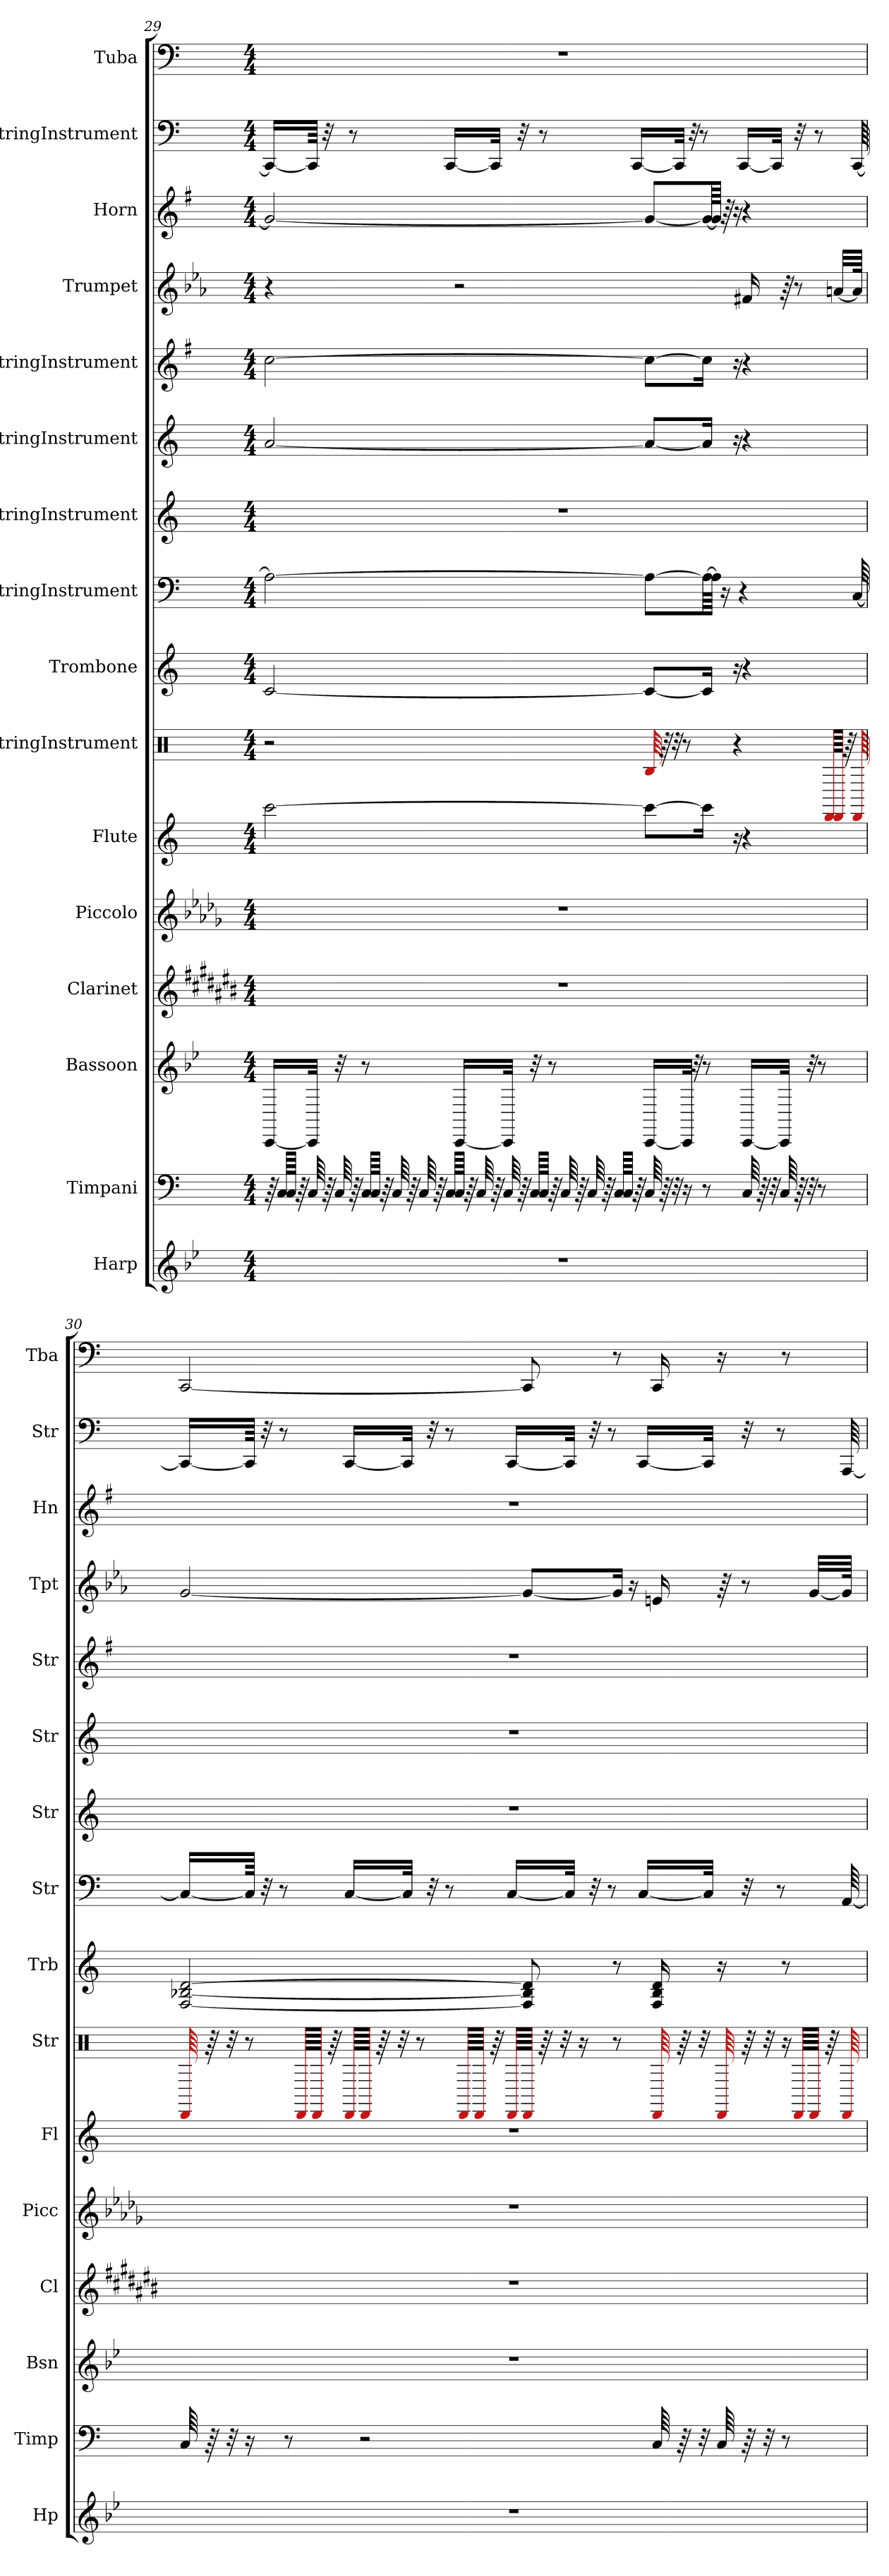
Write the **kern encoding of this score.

**kern	**kern	**kern	**kern	**kern	**kern	**kern	**kern	**kern	**kern	**kern	**kern	**kern	**kern	**kern	**kern
*part16	*part15	*part14	*part13	*part12	*part11	*part10	*part9	*part8	*part7	*part6	*part5	*part4	*part3	*part2	*part1
*staff16	*staff15	*staff14	*staff13	*staff12	*staff11	*staff10	*staff9	*staff8	*staff7	*staff6	*staff5	*staff4	*staff3	*staff2	*staff1
*I"Harp	*I"Timpani	*I"Bassoon	*I"Clarinet	*I"Piccolo	*I"Flute	*I"StringInstrument	*I"Trombone	*I"StringInstrument	*I"StringInstrument	*I"StringInstrument	*I"StringInstrument	*I"Trumpet	*I"Horn	*I"StringInstrument	*I"Tuba
*I'Hp	*I'Timp	*I'Bsn	*I'Cl	*I'Picc	*I'Fl	*I'Str	*I'Trb	*I'Str	*I'Str	*I'Str	*I'Str	*I'Tpt	*I'Hn	*I'Str	*I'Tba
!!LO:PB:g=z
*clefG2	*clefF4	*clefG2	*clefG2	*clefG2	*clefG2	*clefX	*clefG2	*clefF4	*clefG2	*clefG2	*clefG2	*clefG2	*clefG2	*clefF4	*clefF4
*	*	*	*ITrd1c2	*ITrd-7c-12	*	*	*	*	*	*	*	*ITrd1c2	*ITrd4c7	*	*
*k[b-e-]	*k[]	*k[b-e-]	*k[f#c#g#d#a#]	*k[b-e-a-d-g-]	*k[]	*k[]	*k[]	*k[]	*k[]	*k[]	*k[f#]	*k[b-e-a-d-g-]	*k[]	*k[]	*k[]
*M4/4	*M4/4	*M4/4	*M4/4	*M4/4	*M4/4	*M4/4	*M4/4	*M4/4	*M4/4	*M4/4	*M4/4	*M4/4	*M4/4	*M4/4	*M4/4
=29	=29	=29	=29	=29	=29	=29	=29	=29	=29	=29	=29	=29	=29	=29	=29
1r	64r	[16CC/LL	1r	1r	[2ccc\	2r	[2c/	2A\_	1r	[2a/	[2cc\	4r	2c/_	16CC/LL_	1r
.	64C/LLLL	.	.	.	.	.	.	.	.	.	.	.	.	.	.
.	64C/JJJJ	.	.	.	.	.	.	.	.	.	.	.	.	.	.
.	64r	.	.	.	.	.	.	.	.	.	.	.	.	.	.
.	64C/	32CC/JJk]	.	.	.	.	.	.	.	.	.	.	.	64CC/JJkk]	.
.	64r	.	.	.	.	.	.	.	.	.	.	.	.	32r	.
.	64C/	32r	.	.	.	.	.	.	.	.	.	.	.	.	.
.	64r	.	.	.	.	.	.	.	.	.	.	.	.	8r	.
.	64C/LLLL	8r	.	.	.	.	.	.	.	.	.	.	.	.	.
.	64C/JJJJ	.	.	.	.	.	.	.	.	.	.	.	.	.	.
.	64r	.	.	.	.	.	.	.	.	.	.	.	.	.	.
.	64C/	.	.	.	.	.	.	.	.	.	.	.	.	.	.
.	64r	.	.	.	.	.	.	.	.	.	.	.	.	.	.
.	64C/	.	.	.	.	.	.	.	.	.	.	.	.	.	.
.	64r	.	.	.	.	.	.	.	.	.	.	.	.	.	.
.	64C/LLLL	.	.	.	.	.	.	.	.	.	.	.	.	[16CC/LL	.
.	64C/JJJJ	[16CC/LL	.	.	.	.	.	.	.	.	.	2r	.	.	.
.	64r	.	.	.	.	.	.	.	.	.	.	.	.	.	.
.	64C/	.	.	.	.	.	.	.	.	.	.	.	.	.	.
.	64r	.	.	.	.	.	.	.	.	.	.	.	.	32CC/JJk]	.
.	64C/	32CC/JJk]	.	.	.	.	.	.	.	.	.	.	.	.	.
.	64r	.	.	.	.	.	.	.	.	.	.	.	.	32r	.
.	64C/LLLL	32r	.	.	.	.	.	.	.	.	.	.	.	.	.
.	64C/JJJJ	.	.	.	.	.	.	.	.	.	.	.	.	8r	.
.	64r	8r	.	.	.	.	.	.	.	.	.	.	.	.	.
.	64C/	.	.	.	.	.	.	.	.	.	.	.	.	.	.
.	64r	.	.	.	.	.	.	.	.	.	.	.	.	.	.
.	64C/	.	.	.	.	.	.	.	.	.	.	.	.	.	.
.	64r	.	.	.	.	.	.	.	.	.	.	.	.	.	.
.	64C/LLLL	.	.	.	.	.	.	.	.	.	.	.	.	.	.
.	64C/JJJJ	.	.	.	.	.	.	.	.	.	.	.	.	.	.
.	64r	.	.	.	.	.	.	.	.	.	.	.	.	[16CC/LL	.
.	64C/	[16CC/LL	.	.	8ccc\L_	64B/	8c/L_	8A\L_	.	8a/L_	8cc\L_	.	8c/L_	.	.
.	64r	.	.	.	.	64r	.	.	.	.	.	.	.	.	.
.	32r	.	.	.	.	32r	.	.	.	.	.	.	.	.	.
.	.	.	.	.	.	.	.	.	.	.	.	.	.	32CC/JJk]	.
.	16r	32CC/JJk]	.	.	.	8r	.	.	.	.	.	.	.	.	.
.	.	.	.	.	.	.	.	.	.	.	.	.	.	32r	.
.	.	32r	.	.	.	.	.	.	.	.	.	.	.	.	.
.	.	.	.	.	.	.	.	.	.	.	.	.	.	8r	.
.	8r	8r	.	.	16ccc\Jk]	.	16c/Jk]	32A\LL_	.	16a/Jk]	16cc\Jk]	.	32c/LL_	.	.
.	.	.	.	.	.	.	.	64A\JJJk]	.	.	.	.	64c/JJJk]	.	.
.	.	.	.	.	.	.	.	16r	.	.	.	.	64r	.	.
.	.	.	.	.	16r	4r	16r	.	.	16r	16r	.	16r	.	.
.	.	.	.	.	.	.	.	4r	.	.	.	.	.	[16CC/LL	.
.	64C/	[16CC/LL	.	.	4r	.	4r	.	.	4r	4r	16en/	4r	.	.
.	64r	.	.	.	.	.	.	.	.	.	.	.	.	.	.
.	32r	.	.	.	.	.	.	.	.	.	.	.	.	.	.
.	.	.	.	.	.	.	.	.	.	.	.	.	.	32CC/JJk]	.
.	64C/	32CC/JJk]	.	.	.	.	.	.	.	.	.	64r	.	.	.
.	64r	.	.	.	.	.	.	.	.	.	.	8r	.	32r	.
.	32r	32r	.	.	.	.	.	.	.	.	.	.	.	.	.
.	.	.	.	.	.	.	.	.	.	.	.	.	.	8r	.
.	8r	8r	.	.	.	.	.	.	.	.	.	.	.	.	.
.	.	.	.	.	.	64DD/LLLL	.	.	.	.	.	.	.	.	.
.	.	.	.	.	.	64DD/JJJJ	.	.	.	.	.	[32gn/LLL	.	.	.
.	.	.	.	.	.	64r	.	.	.	.	.	.	.	.	.
.	.	.	.	.	.	64DD/	.	[64C/	.	.	.	64g/JJJk]	.	[64CC/	.
!!LO:PB:g=z
=30	=30	=30	=30	=30	=30	=30	=30	=30	=30	=30	=30	=30	=30	=30	=30
1r	64C/	1r	1r	1r	1r	64DD/	[2F/ [2B-X/ [2d/	16C/LL_	1r	1r	1r	[2f/	1r	16CC/LL_	[2CC/
.	64r	.	.	.	.	64r	.	.	.	.	.	.	.	.	.
.	32r	.	.	.	.	32r	.	.	.	.	.	.	.	.	.
.	16r	.	.	.	.	8r	.	64C/JJkk]	.	.	.	.	.	64CC/JJkk]	.
.	.	.	.	.	.	.	.	32r	.	.	.	.	.	32r	.
.	.	.	.	.	.	.	.	8r	.	.	.	.	.	8r	.
.	8r	.	.	.	.	.	.	.	.	.	.	.	.	.	.
.	.	.	.	.	.	64DD/LLLL	.	.	.	.	.	.	.	.	.
.	.	.	.	.	.	64DD/JJJJ	.	.	.	.	.	.	.	.	.
.	.	.	.	.	.	64r	.	.	.	.	.	.	.	.	.
.	.	.	.	.	.	64DD/LLLL	.	[16C/LL	.	.	.	.	.	[16CC/LL	.
.	2r	.	.	.	.	64DD/JJJJ	.	.	.	.	.	.	.	.	.
.	.	.	.	.	.	64r	.	.	.	.	.	.	.	.	.
.	.	.	.	.	.	32r	.	.	.	.	.	.	.	.	.
.	.	.	.	.	.	.	.	32C/JJk]	.	.	.	.	.	32CC/JJk]	.
.	.	.	.	.	.	8r	.	.	.	.	.	.	.	.	.
.	.	.	.	.	.	.	.	32r	.	.	.	.	.	32r	.
.	.	.	.	.	.	.	.	8r	.	.	.	.	.	8r	.
.	.	.	.	.	.	64DD/LLLL	.	.	.	.	.	.	.	.	.
.	.	.	.	.	.	64DD/JJJJ	.	.	.	.	.	.	.	.	.
.	.	.	.	.	.	64r	.	.	.	.	.	.	.	.	.
.	.	.	.	.	.	64DD/LLLL	.	[16C/LL	.	.	.	.	.	[16CC/LL	.
.	.	.	.	.	.	64DD/JJJJ	8F/] 8B-/] 8d/]	.	.	.	.	8f/L_	.	.	8CC/]
.	.	.	.	.	.	64r	.	.	.	.	.	.	.	.	.
.	.	.	.	.	.	32r	.	.	.	.	.	.	.	.	.
.	.	.	.	.	.	.	.	32C/JJk]	.	.	.	.	.	32CC/JJk]	.
.	.	.	.	.	.	16r	.	.	.	.	.	.	.	.	.
.	.	.	.	.	.	.	.	32r	.	.	.	.	.	32r	.
.	.	.	.	.	.	.	.	8r	.	.	.	.	.	8r	.
.	.	.	.	.	.	8r	8r	.	.	.	.	16f/Jk]	.	.	8r
.	.	.	.	.	.	.	.	.	.	.	.	16r	.	.	.
.	.	.	.	.	.	.	.	[16C/LL	.	.	.	.	.	[16CC/LL	.
.	64C/	.	.	.	.	64DD/	16F/ 16B-/ 16d/	.	.	.	.	16dn/	.	.	16CC/
.	64r	.	.	.	.	64r	.	.	.	.	.	.	.	.	.
.	32r	.	.	.	.	32r	.	.	.	.	.	.	.	.	.
.	.	.	.	.	.	.	.	32C/JJk]	.	.	.	.	.	32CC/JJk]	.
.	64C/	.	.	.	.	64DD/	16r	.	.	.	.	64r	.	.	16r
.	64r	.	.	.	.	64r	.	32r	.	.	.	8r	.	32r	.
.	32r	.	.	.	.	32r	.	.	.	.	.	.	.	.	.
.	.	.	.	.	.	.	.	8r	.	.	.	.	.	8r	.
.	8r	.	.	.	.	16r	8r	.	.	.	.	.	.	.	8r
.	.	.	.	.	.	64DD/LLLL	.	.	.	.	.	.	.	.	.
.	.	.	.	.	.	64DD/JJJJ	.	.	.	.	.	[32f/LLL	.	.	.
.	.	.	.	.	.	64r	.	.	.	.	.	.	.	.	.
.	.	.	.	.	.	64DD/	.	[64AA/	.	.	.	64f/JJJk]	.	[64AAA/	.
=	=	=	=	=	=	=	=	=	=	=	=	=	=	=	=
*-	*-	*-	*-	*-	*-	*-	*-	*-	*-	*-	*-	*-	*-	*-	*-
